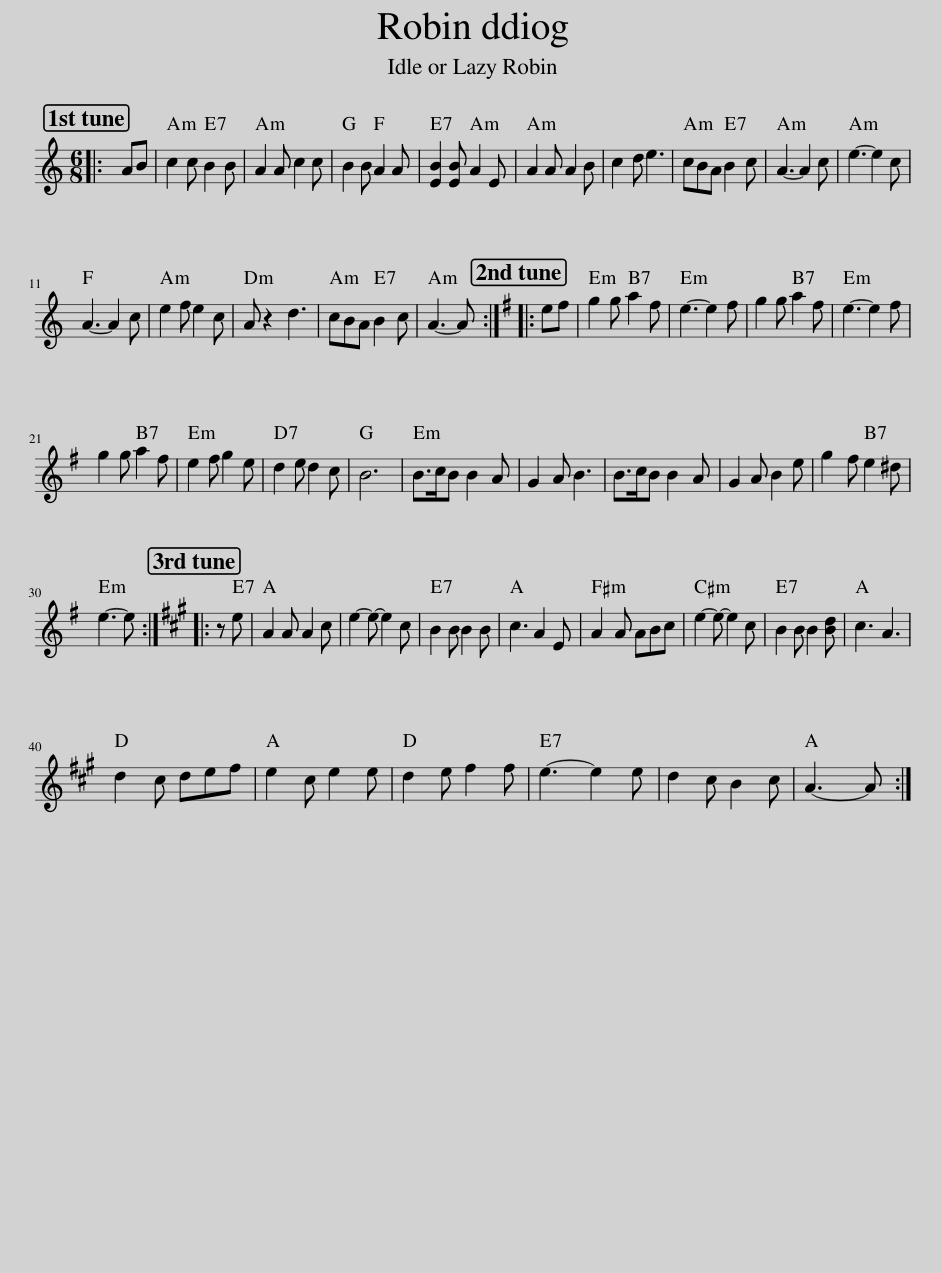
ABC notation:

X:1
L:1/8
M:6/8
I:linebreak $
K:C
V:1 treble
V:1
|: AB | c2 c B2 B | A2 A c2 c | B2 B A2 A | [EB]2 [EB] A2 E | %5
 A2 A A2 B | c2 d e3 | cBA B2 c | A3- A2 c | e3- e2 c |$ %10
 A3- A2 c | e2 f e2 c | A z2 d3 | cBA B2 c | A3- A :: %15
[K:Emin] ef | g2 g a2 f | e3- e2 f | g2 g a2 f | e3- e2 f |$ %20
 g2 g a2 f | e2 f g2 e | d2 e d2 c | B6 | B>cB B2 A | %25
 G2 A B3 | B>cB B2 A | G2 A B2 e | g2 f e2 ^d |$ e3- e :: %30
[K:A] z e | A2 A A2 c | e2- e- e2 c | B2 B B2 B | c3 A2 E | %35
 A2 A ABc | e2- e- e2 c | B2 B B2 [Bd] | c3 A3 |$ d2 c def | %40
 e2 c e2 e | d2 e f2 f | e3- e2 e | d2 c B2 c | A3- A :| %45
